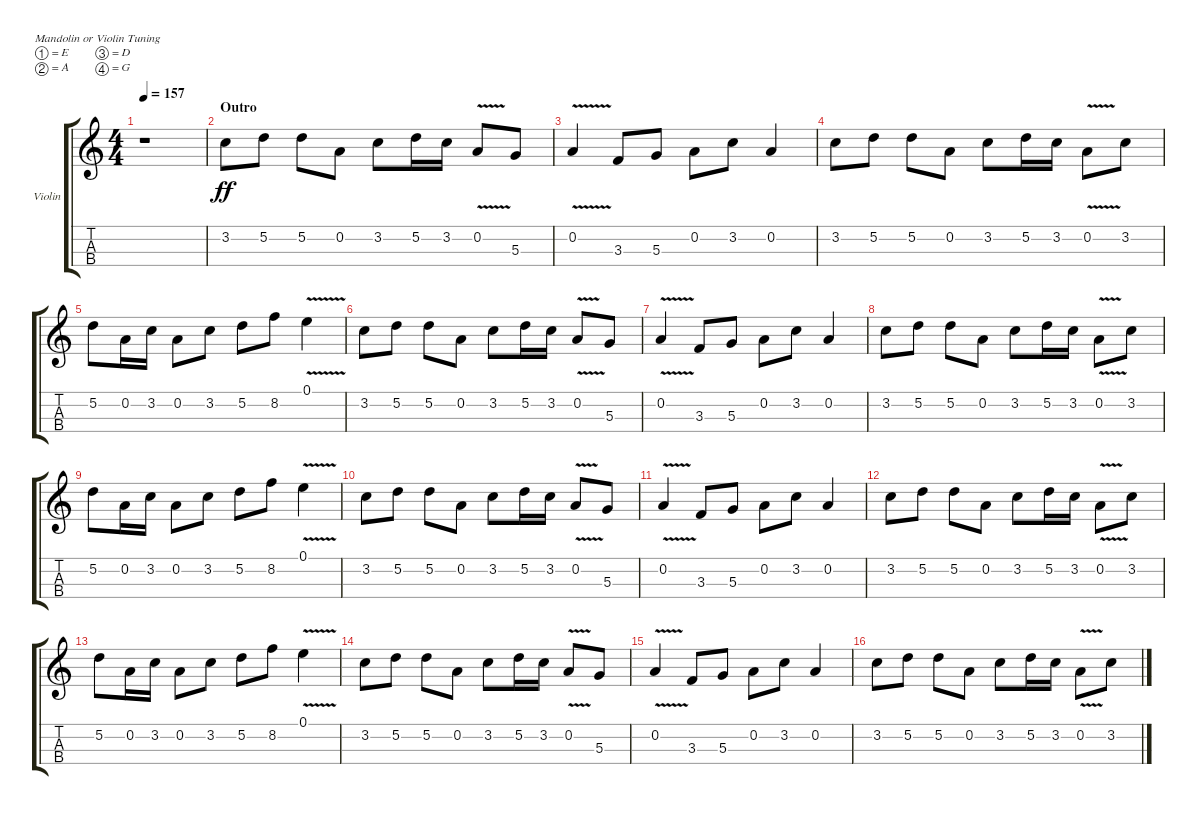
\defaultSystemsLayout 4
\bracketExtendMode groupsimilarinstruments
\firstSystemTrackNameOrientation horizontal
\otherSystemsTrackNameOrientation horizontal
\track ("Violin 1 - Lucy" "Violin") {instrument violin}
\staff {score tabs}
\tuning (E5 A4 D4 G3)
\ts (4 4)
\tempo 157
\clef g2
\ks c
r.1{dy mp} |
\section ("" "Outro")
3.2.8{dy ff} 5.2.8 5.2.8 0.2.8 3.2.8 5.2.16 3.2.16 0.2{v}.8 5.3.8 |
0.2{v}.4 3.3.8 5.3.8 0.2.8 3.2.8 0.2.4 |
3.2.8 5.2.8 5.2.8 0.2.8 3.2.8 5.2.16 3.2.16 0.2{v}.8 3.2.8 |
5.2.8 0.2.16 3.2.16 0.2.8 3.2.8 5.2.8 8.2.8 0.1{v}.4 |
3.2.8 5.2.8 5.2.8 0.2.8 3.2.8 5.2.16 3.2.16 0.2{v}.8 5.3.8 |
0.2{v}.4 3.3.8 5.3.8 0.2.8 3.2.8 0.2.4 |
3.2.8 5.2.8 5.2.8 0.2.8 3.2.8 5.2.16 3.2.16 0.2{v}.8 3.2.8 |
5.2.8 0.2.16 3.2.16 0.2.8 3.2.8 5.2.8 8.2.8 0.1{v}.4 |
3.2.8 5.2.8 5.2.8 0.2.8 3.2.8 5.2.16 3.2.16 0.2{v}.8 5.3.8 |
0.2{v}.4 3.3.8 5.3.8 0.2.8 3.2.8 0.2.4 |
3.2.8 5.2.8 5.2.8 0.2.8 3.2.8 5.2.16 3.2.16 0.2{v}.8 3.2.8 |
5.2.8 0.2.16 3.2.16 0.2.8 3.2.8 5.2.8 8.2.8 0.1{v}.4 |
3.2.8 5.2.8 5.2.8 0.2.8 3.2.8 5.2.16 3.2.16 0.2{v}.8 5.3.8 |
0.2{v}.4 3.3.8 5.3.8 0.2.8 3.2.8 0.2.4 |
3.2.8 5.2.8 5.2.8 0.2.8 3.2.8 5.2.16 3.2.16 0.2{v}.8 3.2.8
